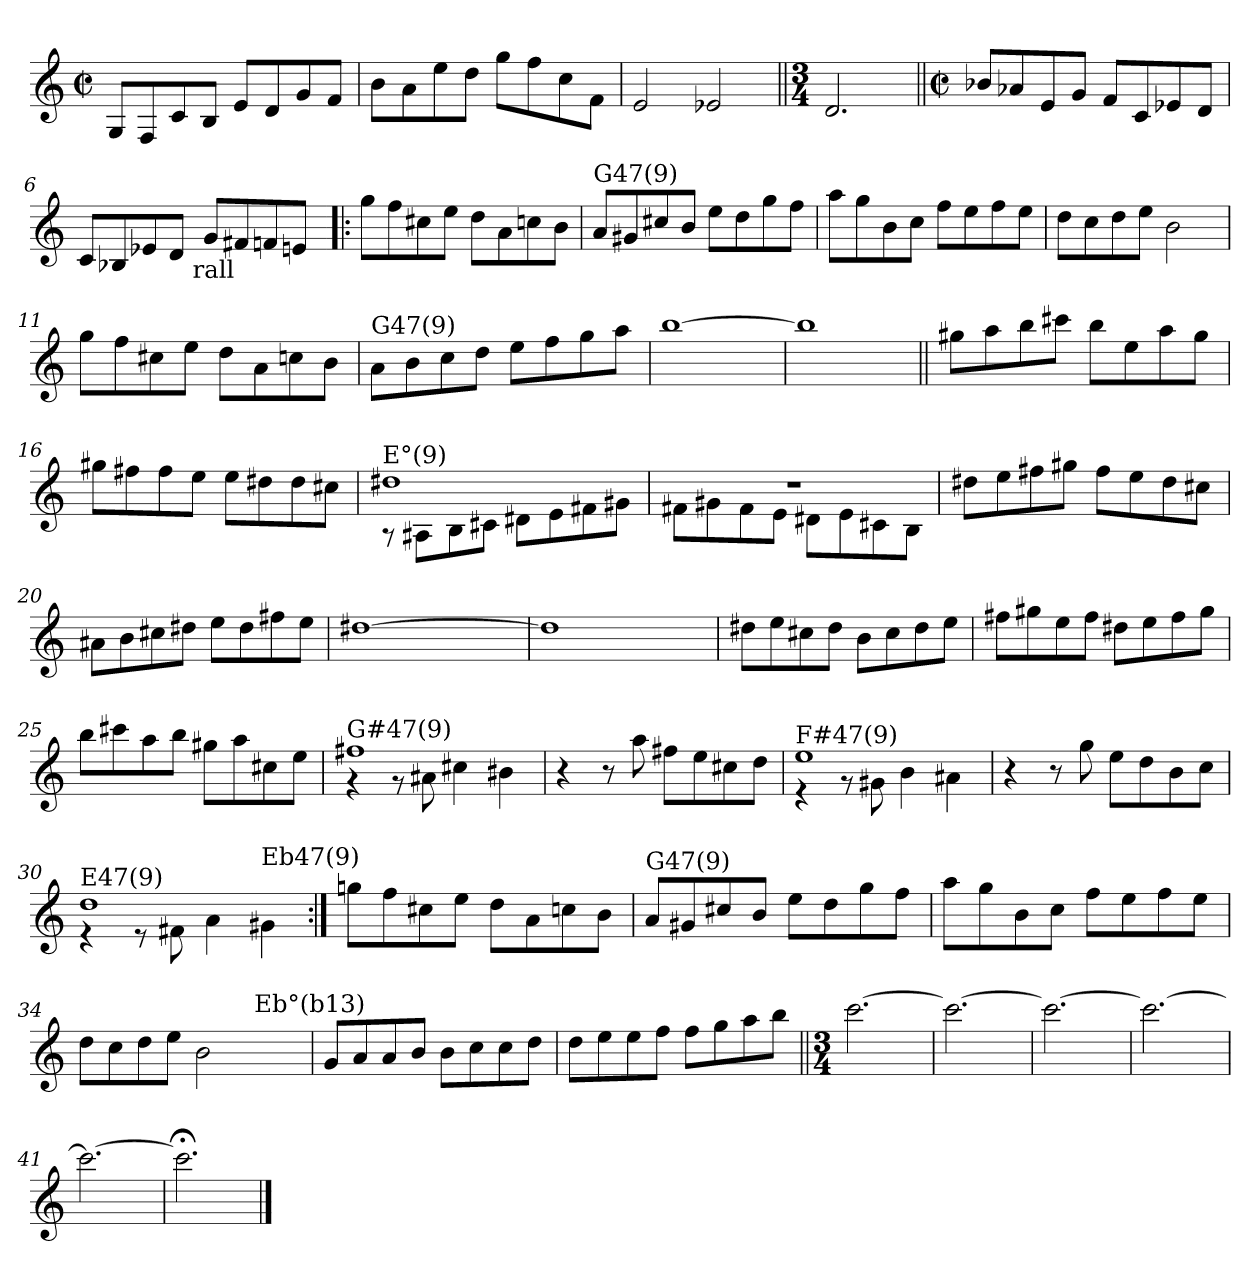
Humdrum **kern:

**kern
*part1
*staff1
*clefG2
*k[]
*C:
*M2/2
*met(c|)
=1
8G/L
8F/
8c/
8B/J
8e/L
8d/
8g/
8f/J
=2
8b\L
8a\
8ee\
8dd\J
8gg\L
8ff\
8cc\
8f\J
=3
2e/
2e-X/
=4||
*M3/4
2.d/
!!LO:LB:g=z
=5||
*M2/2
*met(c|)
8b-X/L
8a-X/
8e/
8g/J
8f/L
8c/
8e-X/
8d/J
=6
!LO:TX:a:t=Bb47(9)
*^
8c/L	4...ryy
8B-X/	.
8e-X/	.
8d/J	.
!	!LO:TX:b:t=rall
.	2ryy
8g/L	.
8f#X/	.
8fn/	.
8en/J	.
.	32ryy
*v	*v
=7!|:
8gg\L
8ff\
8cc#X\
8ee\J
8dd\L
8a\
8ccn\
8b\J
!!LO:LB:g=z
=8
!LO:TX:a:t=G47(9)
8a/L
8g#X/
8cc#X/
8b/J
8ee\L
8dd\
8gg\
8ff\J
=9
8aa\L
8gg\
8b\
8cc\J
8ff\L
8ee\
8ff\
8ee\J
=10
8dd\L
8cc\
8dd\
8ee\J
2b\
!!LO:LB:g=z
=11
8gg\L
8ff\
8cc#X\
8ee\J
8dd\L
8a\
8ccn\
8b\J
=12
!LO:TX:a:t=G47(9)
8a\L
8b\
8cc\
8dd\J
8ee\L
8ff\
8gg\
8aa\J
=13
[1bb
=14
1bb]
!!LO:LB:g=z
=15||
8gg#X\L
8aa\
8bb\
8ccc#X\J
8bb\L
8ee\
8aa\
8gg#\J
=16
8gg#X\L
8ff#X\
8ff#\
8ee\J
8ee\L
8dd#X\
8dd#\
8cc#X\J
=17
*^
!LO:TX:a:t=E°(9)	!
1dd#X	8rG
.	8A#X!\L
.	8B!\
.	8c#X!\J
.	8d#X!\L
.	8e!\
.	8f#X!\
.	8g#X!\J
=18	=18
1r	8f#X!\L
.	8g#X!\
.	8f#!\
.	8e!\J
.	8d#X!\L
.	8e!\
.	8c#X!\
.	8B!\J
*v	*v
!!LO:LB:g=z
=19
8dd#X\L
8ee\
8ff#X\
8gg#X\J
8ff#\L
8ee\
8dd#\
8cc#X\J
=20
8a#X\L
8b\
8cc#X\
8dd#X\J
8ee\L
8dd#\
8ff#X\
8ee\J
=21
*^
[>1dd#X	4ryy
.	4ryy
.	4ryy
.	4ryy
=22	=22
1dd#]	4ryy
.	4ryy
.	4ryy
.	4ryy
*v	*v
!!LO:LB:g=z
=23
8dd#X\L
8ee\
8cc#X\
8dd#\J
8b\L
8cc#\
8dd#\
8ee\J
=24
8ff#X\L
8gg#X\
8ee\
8ff#\J
8dd#X\L
8ee\
8ff#\
8gg#\J
=25
8bb\L
8ccc#X\
8aa\
8bb\J
8gg#X\L
8aa\
8cc#X\
8ee\J
=26
*^
!LO:TX:a:t=G#47(9)	!
1ff#X	4rf
.	8rg
.	8a#X!\
.	4cc#X!\
.	4b#X!\
*v	*v
!!LO:LB:g=z
=27
4r
8r
8aa\
8ff#X\L
8ee\
8cc#X\
8dd\J
=28
*^
!LO:TX:a:t=F#47(9)	!
1ee	4re
.	8rf
.	8g#X!\
.	4b!\
.	4a#X!\
*v	*v
=29
4r
8r
8gg\
8ee\L
8dd\
8b\
8cc\J
=30
*^
*	*^
!LO:TX:a:t=E47(9)	!	!
1dd	4re	2.ryy
.	8re	.
.	8f#X!\	.
.	4a!\	.
!	!LO:TX:a:t=Eb47(9)	!
.	4g#X!\	4ryy
*v	*v	*v
!!LO:LB:g=z
=31:|!
8ggn\L
8ff\
8cc#X\
8ee\J
8dd\L
8a\
8ccn\
8b\J
=32
!LO:TX:a:t=G47(9)
8a/L
8g#X/
8cc#X/
8b/J
8ee\L
8dd\
8gg\
8ff\J
=33
8aa\L
8gg\
8b\
8cc\J
8ff\L
8ee\
8ff\
8ee\J
!!LO:LB:g=z
=34
*^
8dd\L	2ryy
8cc\	.
8dd\	.
8ee\J	.
2b\	8ryy
.	8ryy
!	!LO:TX:a:t=Eb°(b13)
.	8ryy
.	8ryy
=35	=35
!LO:TX:a:t=G47(9)	!
*v	*v
8g/L
8a/
8a/
8b/J
8b\L
8cc\
8cc\
8dd\J
=36
8dd\L
8ee\
8ee\
8ff\J
8ff\L
8gg\
8aa\
8bb\J
!!LO:LB:g=z
=37||
*M3/4
[2.ccc\
=38
2.ccc\_
=39
2.ccc\_
=40
2.ccc\_
=41
2.ccc\_
=42
2.ccc;<\]
==
*-
